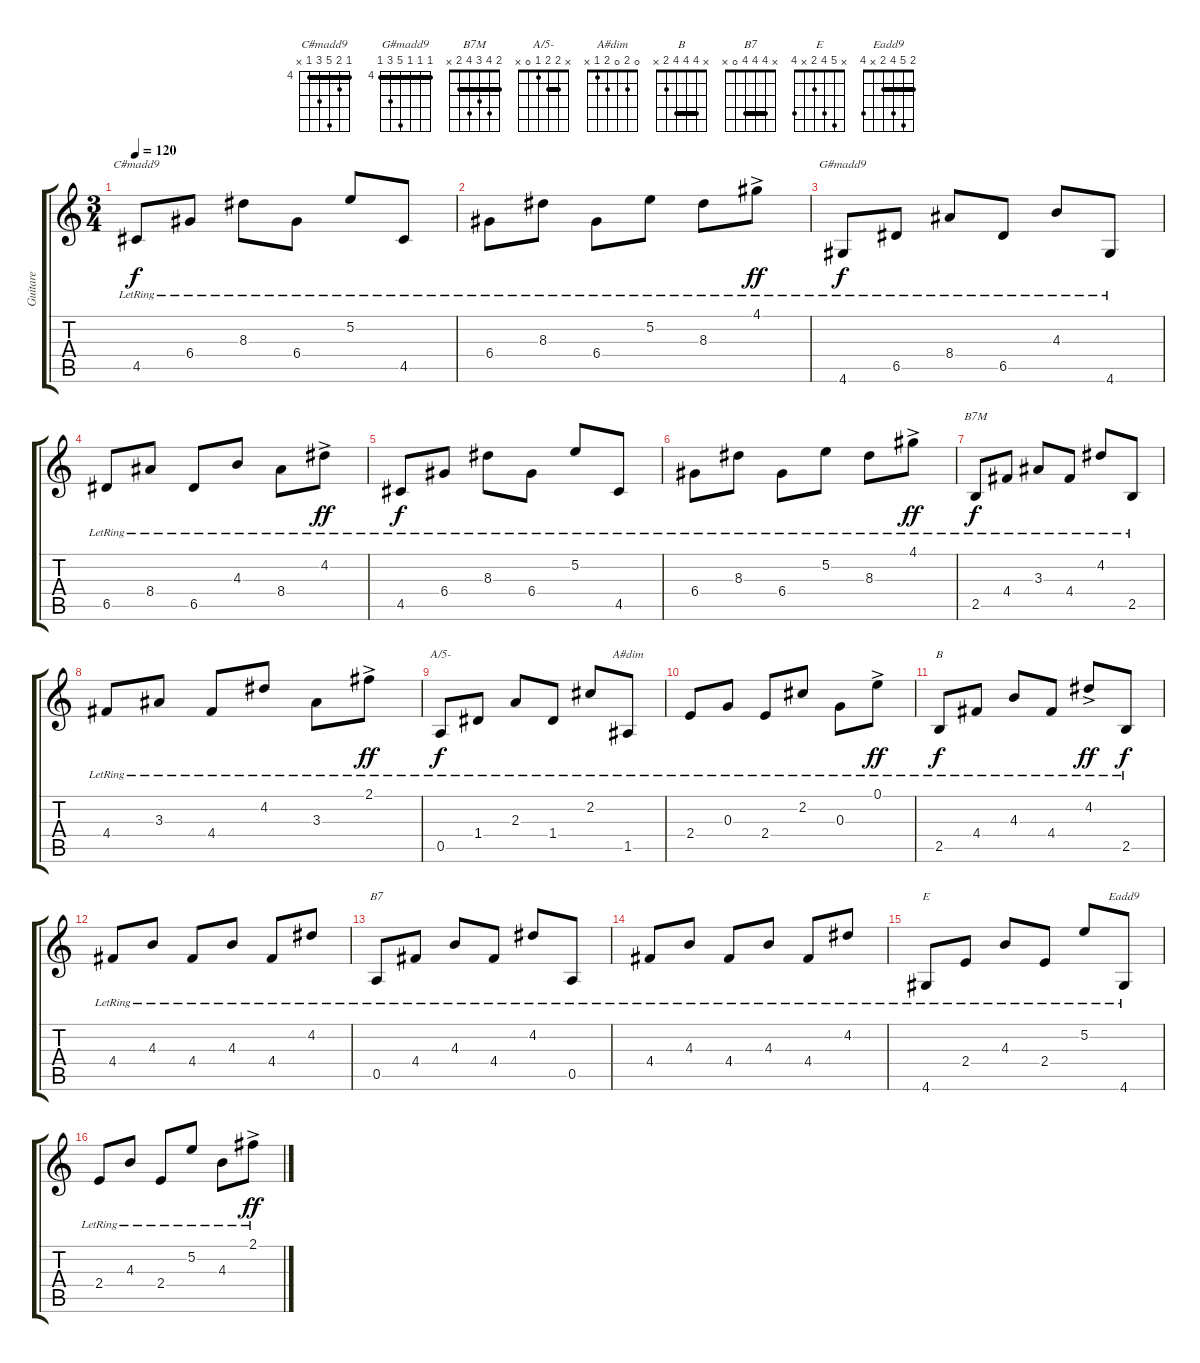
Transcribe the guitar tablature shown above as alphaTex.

\track ("Guitare" "Guitare") {instrument acousticguitarnylon}
\staff {score tabs}
\tuning (E4 B3 G3 D3 A2 E2) {hide}
\chord ("C#madd9" 4 5 8 6 4 x) {firstfret 4 barre 4}
\chord ("G#madd9" 4 4 4 8 6 4) {firstfret 4 barre 4}
\chord ("B7M" 2 4 3 4 2 x) {barre 2}
\chord ("A/5-" x 2 2 1 0 x) {barre 2}
\chord ("A#dim" 0 2 0 2 1 x)
\chord ("B" x 4 4 4 2 x) {barre 4}
\chord ("B7" x 4 4 4 0 x) {barre 4}
\chord ("E" x 5 4 2 x 4)
\chord ("Eadd9" 2 5 4 2 x 4) {barre 2}
\ts (3 4)
\tempo 120
\clef g2
\ks c
4.5{lr}.8{ch "C#madd9" dy f} 6.4{lr}.8 8.3{lr}.8 6.4{lr}.8 5.2{lr}.8 4.5{lr}.8 |
6.4{lr}.8 8.3{lr}.8 6.4{lr}.8 5.2{lr}.8 8.3{lr}.8 4.1{ac lr}.8{dy ff} |
4.6{lr}.8{ch "G#madd9" dy f} 6.5{lr}.8 8.4{lr}.8 6.5{lr}.8 4.3{lr}.8 4.6{lr}.8 |
6.5{lr}.8 8.4{lr}.8 6.5{lr}.8 4.3{lr}.8 8.4{lr}.8 4.2{ac lr}.8{dy ff} |
4.5{lr}.8{dy f} 6.4{lr}.8 8.3{lr}.8 6.4{lr}.8 5.2{lr}.8 4.5{lr}.8 |
6.4{lr}.8 8.3{lr}.8 6.4{lr}.8 5.2{lr}.8 8.3{lr}.8 4.1{ac lr}.8{dy ff} |
2.5{lr}.8{ch "B7M" dy f} 4.4{lr}.8 3.3{lr}.8 4.4{lr}.8 4.2{lr}.8 2.5{lr}.8 |
4.4{lr}.8 3.3{lr}.8 4.4{lr}.8 4.2{lr}.8 3.3{lr}.8 2.1{ac lr}.8{dy ff} |
0.5{lr}.8{ch "A/5-" dy f} 1.4{lr}.8 2.3{lr}.8 1.4{lr}.8 2.2{lr}.8 1.5{lr}.8{ch "A#dim"} |
2.4{lr}.8 0.3{lr}.8 2.4{lr}.8 2.2{lr}.8 0.3{lr}.8 0.1{ac lr}.8{dy ff} |
2.5{lr}.8{ch "B" dy f} 4.4{lr}.8 4.3{lr}.8 4.4{lr}.8 4.2{ac lr}.8{dy ff} 2.5{lr}.8{dy f} |
4.4{lr}.8 4.3{lr}.8 4.4{lr}.8 4.3{lr}.8 4.4{lr}.8 4.2{lr}.8 |
0.5{lr}.8{ch "B7"} 4.4{lr}.8 4.3{lr}.8 4.4{lr}.8 4.2{lr}.8 0.5{lr}.8 |
4.4{lr}.8 4.3{lr}.8 4.4{lr}.8 4.3{lr}.8 4.4{lr}.8 4.2{lr}.8 |
4.6{lr}.8{ch "E"} 2.4{lr}.8 4.3{lr}.8 2.4{lr}.8 5.2{lr}.8 4.6{lr}.8{ch "Eadd9"} |
2.4{lr}.8 4.3{lr}.8 2.4{lr}.8 5.2{lr}.8 4.3{lr}.8 2.1{ac lr}.8{dy ff}
